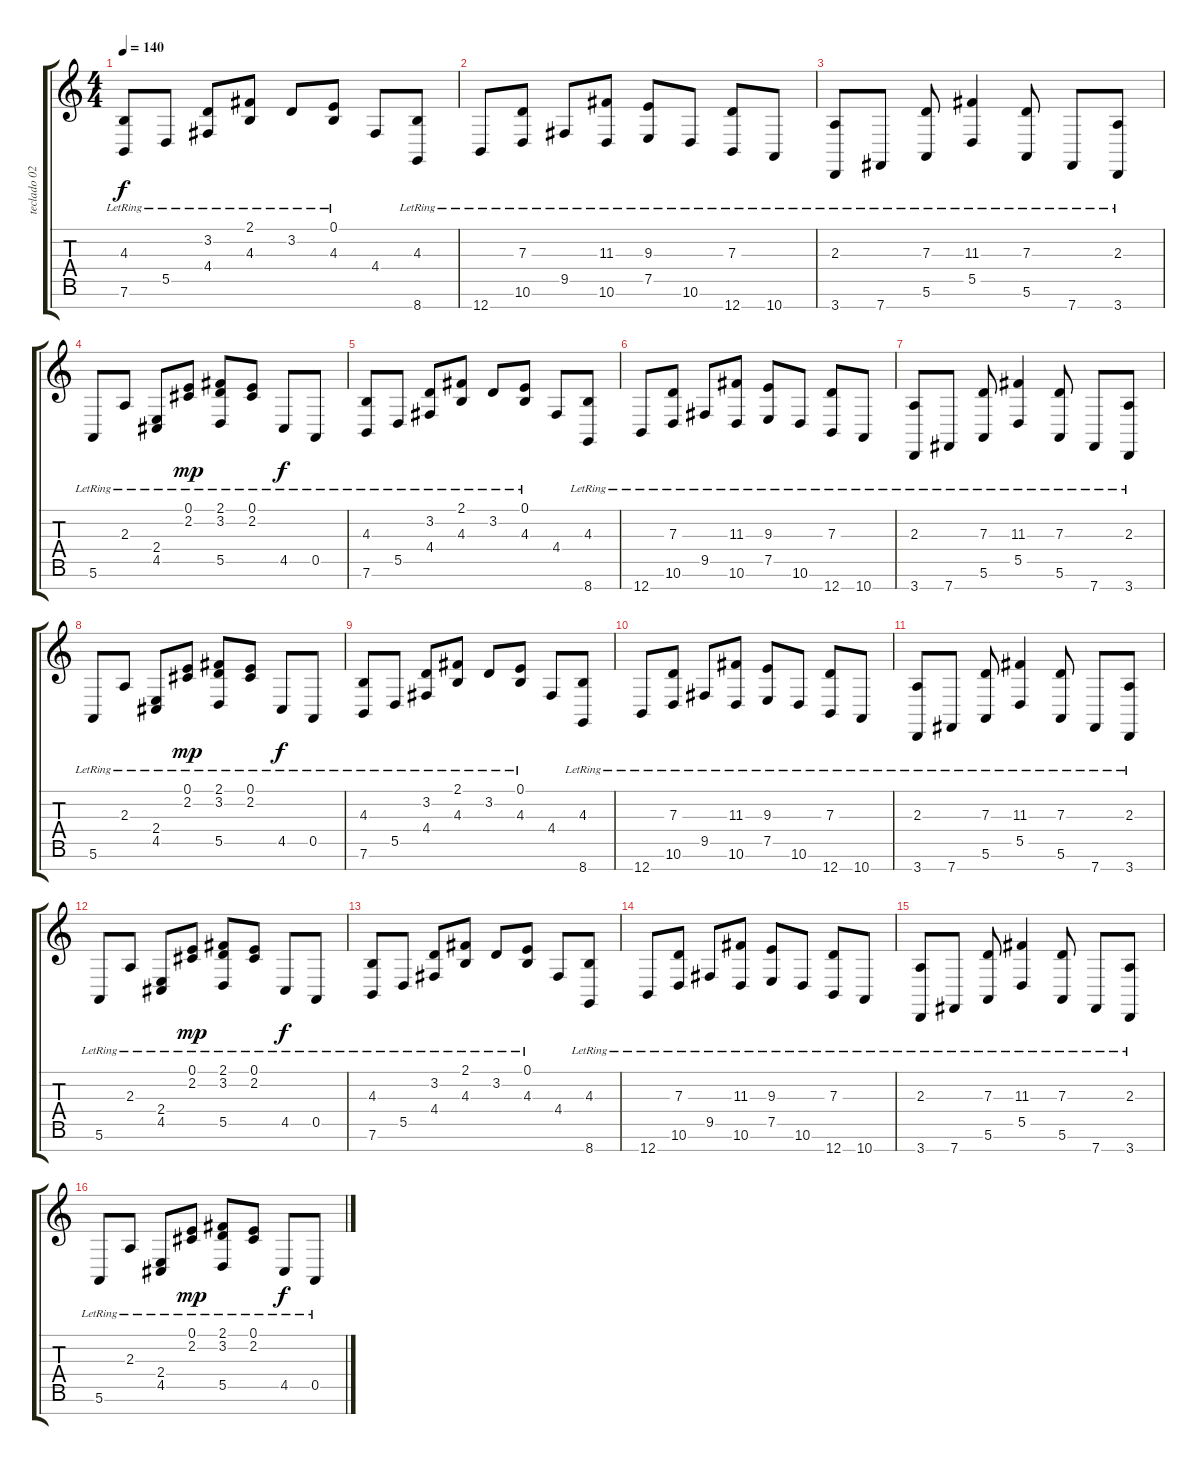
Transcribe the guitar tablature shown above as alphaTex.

\track ("teclado 02 (piano)" "teclado 02") {instrument acousticgrandpiano}
\staff {score tabs}
\tuning (E4 B3 G3 D3 A2 E2 B1) {hide}
\ts (4 4)
\tempo 140
\clef g2
\ks c
(4.3{lr} 7.6{lr}).8{dy f} 5.5{lr}.8 (3.2{lr} 4.4{lr}).8 (2.1{lr} 4.3{lr}).8 3.2{lr}.8 (0.1{lr} 4.3).8 4.4.8 (4.3{lr} 8.7{lr}).8 |
12.7{lr}.8 (7.3{lr} 10.6{lr}).8 9.5{lr}.8 (11.3{lr} 10.6{lr}).8 (9.3{lr} 7.5{lr}).8 10.6{lr}.8 (7.3{lr} 12.7{lr}).8 10.7{lr}.8 |
(2.3{lr} 3.7{lr}).8 7.7{lr}.8 (7.3{lr} 5.6{lr}).8 (11.3{lr} 5.5{lr}).4 (7.3 5.6{lr}).8 7.7{lr}.8 (2.3{lr} 3.7{lr}).8 |
5.6{lr}.8 2.3{lr}.8 (2.4{lr} 4.5{lr}).8 (0.1{lr} 2.2{lr}).8{dy mp} (2.1{lr} 3.2{lr} 5.5{lr}).8 (0.1{lr} 2.2{lr}).8 4.5{lr}.8{dy f} 0.5{lr}.8 |
(4.3{lr} 7.6{lr}).8 5.5{lr}.8 (3.2{lr} 4.4{lr}).8 (2.1{lr} 4.3{lr}).8 3.2{lr}.8 (0.1{lr} 4.3).8 4.4.8 (4.3{lr} 8.7{lr}).8 |
12.7{lr}.8 (7.3{lr} 10.6{lr}).8 9.5{lr}.8 (11.3{lr} 10.6{lr}).8 (9.3{lr} 7.5{lr}).8 10.6{lr}.8 (7.3{lr} 12.7{lr}).8 10.7{lr}.8 |
(2.3{lr} 3.7{lr}).8 7.7{lr}.8 (7.3{lr} 5.6{lr}).8 (11.3{lr} 5.5{lr}).4 (7.3 5.6{lr}).8 7.7{lr}.8 (2.3{lr} 3.7{lr}).8 |
5.6{lr}.8 2.3{lr}.8 (2.4{lr} 4.5{lr}).8 (0.1{lr} 2.2{lr}).8{dy mp} (2.1{lr} 3.2{lr} 5.5{lr}).8 (0.1{lr} 2.2{lr}).8 4.5{lr}.8{dy f} 0.5{lr}.8 |
(4.3{lr} 7.6{lr}).8 5.5{lr}.8 (3.2{lr} 4.4{lr}).8 (2.1{lr} 4.3{lr}).8 3.2{lr}.8 (0.1{lr} 4.3).8 4.4.8 (4.3{lr} 8.7{lr}).8 |
12.7{lr}.8 (7.3{lr} 10.6{lr}).8 9.5{lr}.8 (11.3{lr} 10.6{lr}).8 (9.3{lr} 7.5{lr}).8 10.6{lr}.8 (7.3{lr} 12.7{lr}).8 10.7{lr}.8 |
(2.3{lr} 3.7{lr}).8 7.7{lr}.8 (7.3{lr} 5.6{lr}).8 (11.3{lr} 5.5{lr}).4 (7.3 5.6{lr}).8 7.7{lr}.8 (2.3{lr} 3.7{lr}).8 |
5.6{lr}.8 2.3{lr}.8 (2.4{lr} 4.5{lr}).8 (0.1{lr} 2.2{lr}).8{dy mp} (2.1{lr} 3.2{lr} 5.5{lr}).8 (0.1{lr} 2.2{lr}).8 4.5{lr}.8{dy f} 0.5{lr}.8 |
(4.3{lr} 7.6{lr}).8 5.5{lr}.8 (3.2{lr} 4.4{lr}).8 (2.1{lr} 4.3{lr}).8 3.2{lr}.8 (0.1{lr} 4.3).8 4.4.8 (4.3{lr} 8.7{lr}).8 |
12.7{lr}.8 (7.3{lr} 10.6{lr}).8 9.5{lr}.8 (11.3{lr} 10.6{lr}).8 (9.3{lr} 7.5{lr}).8 10.6{lr}.8 (7.3{lr} 12.7{lr}).8 10.7{lr}.8 |
(2.3{lr} 3.7{lr}).8 7.7{lr}.8 (7.3{lr} 5.6{lr}).8 (11.3{lr} 5.5{lr}).4 (7.3 5.6{lr}).8 7.7{lr}.8 (2.3{lr} 3.7{lr}).8 |
5.6{lr}.8 2.3{lr}.8 (2.4{lr} 4.5{lr}).8 (0.1{lr} 2.2{lr}).8{dy mp} (2.1{lr} 3.2{lr} 5.5{lr}).8 (0.1{lr} 2.2{lr}).8 4.5{lr}.8{dy f} 0.5{lr}.8
